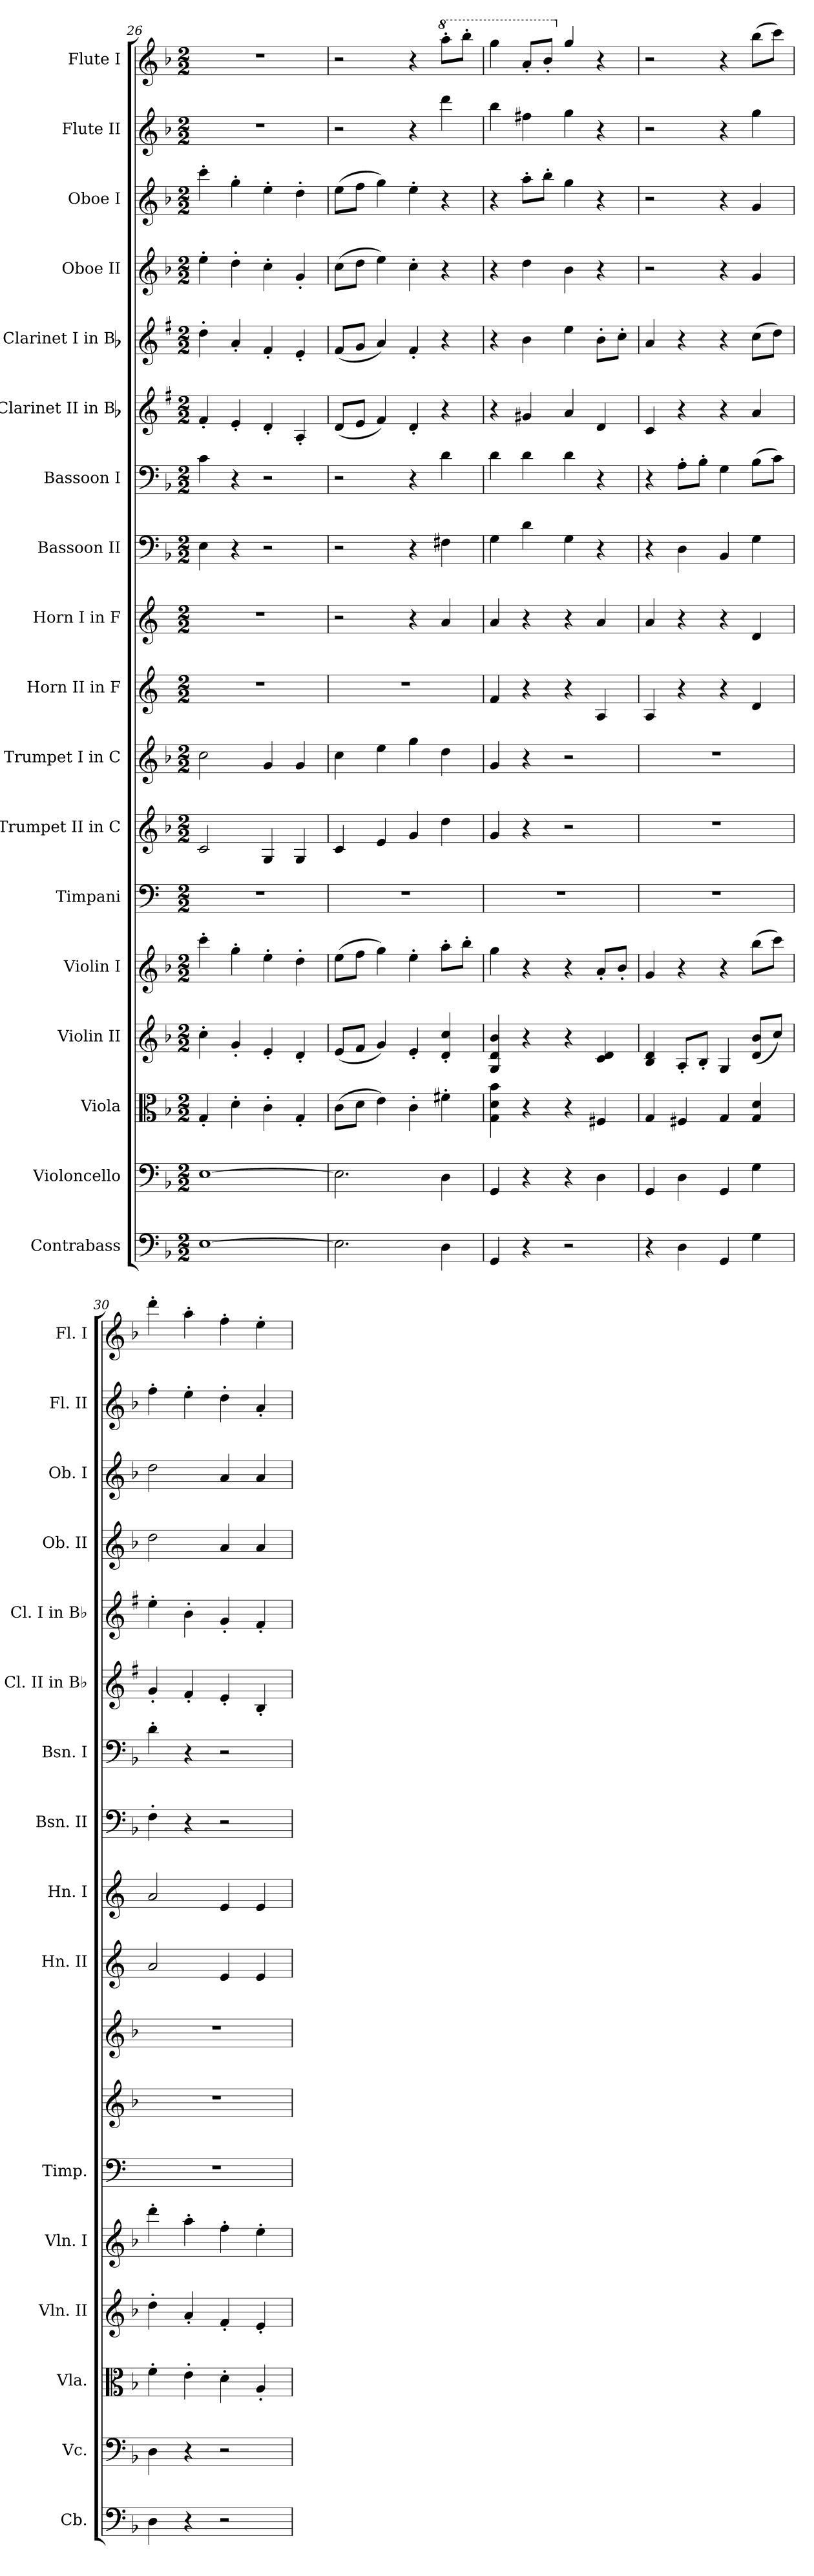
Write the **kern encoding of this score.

**kern	**kern	**kern	**kern	**kern	**kern	**kern	**kern	**kern	**kern	**kern	**kern	**kern	**kern	**kern	**kern	**kern	**kern
*part18	*part17	*part16	*part15	*part14	*part13	*part12	*part11	*part10	*part9	*part8	*part7	*part6	*part5	*part4	*part3	*part2	*part1
*staff18	*staff17	*staff16	*staff15	*staff14	*staff13	*staff12	*staff11	*staff10	*staff9	*staff8	*staff7	*staff6	*staff5	*staff4	*staff3	*staff2	*staff1
*I"Contrabass	*I"Violoncello	*I"Viola	*I"Violin II	*I"Violin I	*I"Timpani	*I"Trumpet II in C	*I"Trumpet I in C	*I"Horn II in F	*I"Horn I in F	*I"Bassoon II	*I"Bassoon I	*I"Clarinet II in Bb	*I"Clarinet I in Bb	*I"Oboe II	*I"Oboe I	*I"Flute II	*I"Flute I
*I'Cb.	*I'Vc.	*I'Vla.	*I'Vln. II	*I'Vln. I	*I'Timp.	*	*	*I'Hn. II	*I'Hn. I	*I'Bsn. II	*I'Bsn. I	*I'Cl. II in Bb	*I'Cl. I in Bb	*I'Ob. II	*I'Ob. I	*I'Fl. II	*I'Fl. I
*clefF4	*clefF4	*clefC3	*clefG2	*clefG2	*clefF4	*clefG2	*clefG2	*clefG2	*clefG2	*clefF4	*clefF4	*clefG2	*clefG2	*clefG2	*clefG2	*clefG2	*clefG2
*ITrd7c12	*	*	*	*	*	*	*	*ITrd4c7	*ITrd4c7	*	*	*ITrd1c2	*ITrd1c2	*	*	*	*
*k[b-]	*k[b-]	*k[b-]	*k[b-]	*k[b-]	*k[]	*k[b-]	*k[b-]	*k[b-]	*k[b-]	*k[b-]	*k[b-]	*k[b-]	*k[b-]	*k[b-]	*k[b-]	*k[b-]	*k[b-]
*F:	*F:	*F:	*F:	*F:	*	*F:	*F:	*	*	*F:	*F:	*F:	*F:	*F:	*F:	*F:	*F:
*M2/2	*M2/2	*M2/2	*M2/2	*M2/2	*M2/2	*M2/2	*M2/2	*M2/2	*M2/2	*M2/2	*M2/2	*M2/2	*M2/2	*M2/2	*M2/2	*M2/2	*M2/2
=26	=26	=26	=26	=26	=26	=26	=26	=26	=26	=26	=26	=26	=26	=26	=26	=26	=26
[1EE	[1E	4G'/	4cc'\	4ccc'\	1r	2c/	2cc\	1r	1r	4E\	4c\	4e'/	4cc'\	4ee'\	4ccc'\	1r	1r
.	.	4d'\	4g'/	4gg'\	.	.	.	.	.	4r	4r	4d'/	4g'/	4dd'\	4gg'\	.	.
.	.	4c'\	4e'/	4ee'\	.	4G/	4g/	.	.	2r	2r	4c'/	4e'/	4cc'\	4ee'\	.	.
.	.	4G'/	4d'/	4dd'\	.	4G/	4g/	.	.	.	.	4G'/	4d'/	4g'/	4dd'\	.	.
=27	=27	=27	=27	=27	=27	=27	=27	=27	=27	=27	=27	=27	=27	=27	=27	=27	=27
2.EE\]	2.E\]	(>8c\L	(<8e/L	(>8ee\L	1r	4c/	4cc\	1r	2r	2r	2r	(<8c/L	(<8e/L	(>8cc\L	(>8ee\L	2r	2r
.	.	8d\J	8f/J	8ff\J	.	.	.	.	.	.	.	8d/J	8f/J	8dd\J	8ff\J	.	.
.	.	4e\)	4g/)	4gg\)	.	4e/	4ee\	.	.	.	.	4e/)	4g/)	4ee\)	4gg\)	.	.
.	.	4c'\	4e'/	4ee'\	.	4g/	4gg\	.	4r	4r	4r	4c'/	4e'/	4cc'\	4ee'\	4r	4r
*	*	*	*	*	*	*	*	*	*	*	*	*	*	*	*	*	*8va
4DD\	4D\	4f#X'\	4d/' 4cc/'	8aa'\L	.	4dd\	4dd\	.	4d/	4F#X\	4d\	4r	4r	4r	4r	4ddd\	8aaa'\L
.	.	.	.	8bb-'\J	.	.	.	.	.	.	.	.	.	.	.	.	8bbb-'\J
=28	=28	=28	=28	=28	=28	=28	=28	=28	=28	=28	=28	=28	=28	=28	=28	=28	=28
4GGG/	4GG/	4G\ 4d\ 4b-\	4G/ 4d/ 4b-/	4gg\	1r	4g/	4g/	4B-/	4d/	4G\	4d\	4r	4r	4r	4r	4bb-\	4ggg\
4r	4r	4r	4r	4r	.	4r	4r	4r	4r	4d\	4d\	4f#X/	4a\	4dd\	8aa'\L	4ff#X\	8aa'/L
.	.	.	.	.	.	.	.	.	.	.	.	.	.	.	8bb-'\J	.	8bb-'/J
*	*	*	*	*	*	*	*	*	*	*	*	*	*	*	*	*	*X8va
2r	4r	4r	4r	4r	.	2r	2r	4r	4r	4G\	4d\	4g/	4dd\	4b-\	4gg\	4gg\	4gg/
.	4D\	4F#X/	4c/ 4d/	8a'/L	.	.	.	4D/	4d/	4r	4r	4c/	8a'\L	4r	4r	4r	4r
.	.	.	.	8b-'/J	.	.	.	.	.	.	.	.	8b-'\J	.	.	.	.
!!LO:PB:g=z
=29	=29	=29	=29	=29	=29	=29	=29	=29	=29	=29	=29	=29	=29	=29	=29	=29	=29
4r	4GG/	4G/	4B-/ 4d/	4g/	1r	1r	1r	4D/	4d/	4r	4r	4B-/	4g/	2r	2r	2r	2r
4DD\	4D\	4F#X/	8A'/L	4r	.	.	.	4r	4r	4D\	8A'\L	4r	4r	.	.	.	.
.	.	.	8B-'/J	.	.	.	.	.	.	.	8B-'\J	.	.	.	.	.	.
4GGG/	4GG/	4G/	4G/	4r	.	.	.	4r	4r	4BB-/	4G\	4r	4r	4r	4r	4r	4r
4GG\	4G\	4G/ 4d/	(<8d/ 8b-/L	(>8bb-\L	.	.	.	4G/	4G/	4G\	(>8B-\L	4g/	(>8b-\L	4g/	4g/	4gg\	(>8bb-\L
.	.	.	8cc/J)	8ccc\J)	.	.	.	.	.	.	8c\J)	.	8cc\J)	.	.	.	8ccc\J)
=30	=30	=30	=30	=30	=30	=30	=30	=30	=30	=30	=30	=30	=30	=30	=30	=30	=30
4DD\	4D\	4f'\	4dd'\	4ddd'\	1r	1r	1r	2d/	2d/	4F'\	4d'\	4f'/	4dd'\	2dd\	2dd\	4ff'\	4ddd'\
4r	4r	4e'\	4a'/	4aa'\	.	.	.	.	.	4r	4r	4e'/	4a'\	.	.	4ee'\	4aa'\
2r	2r	4d'\	4f'/	4ff'\	.	.	.	4A/	4A/	2r	2r	4d'/	4f'/	4a/	4a/	4dd'\	4ff'\
.	.	4A'/	4e'/	4ee'\	.	.	.	4A/	4A/	.	.	4A'/	4e'/	4a/	4a/	4a'/	4ee'\
=	=	=	=	=	=	=	=	=	=	=	=	=	=	=	=	=	=
*-	*-	*-	*-	*-	*-	*-	*-	*-	*-	*-	*-	*-	*-	*-	*-	*-	*-
